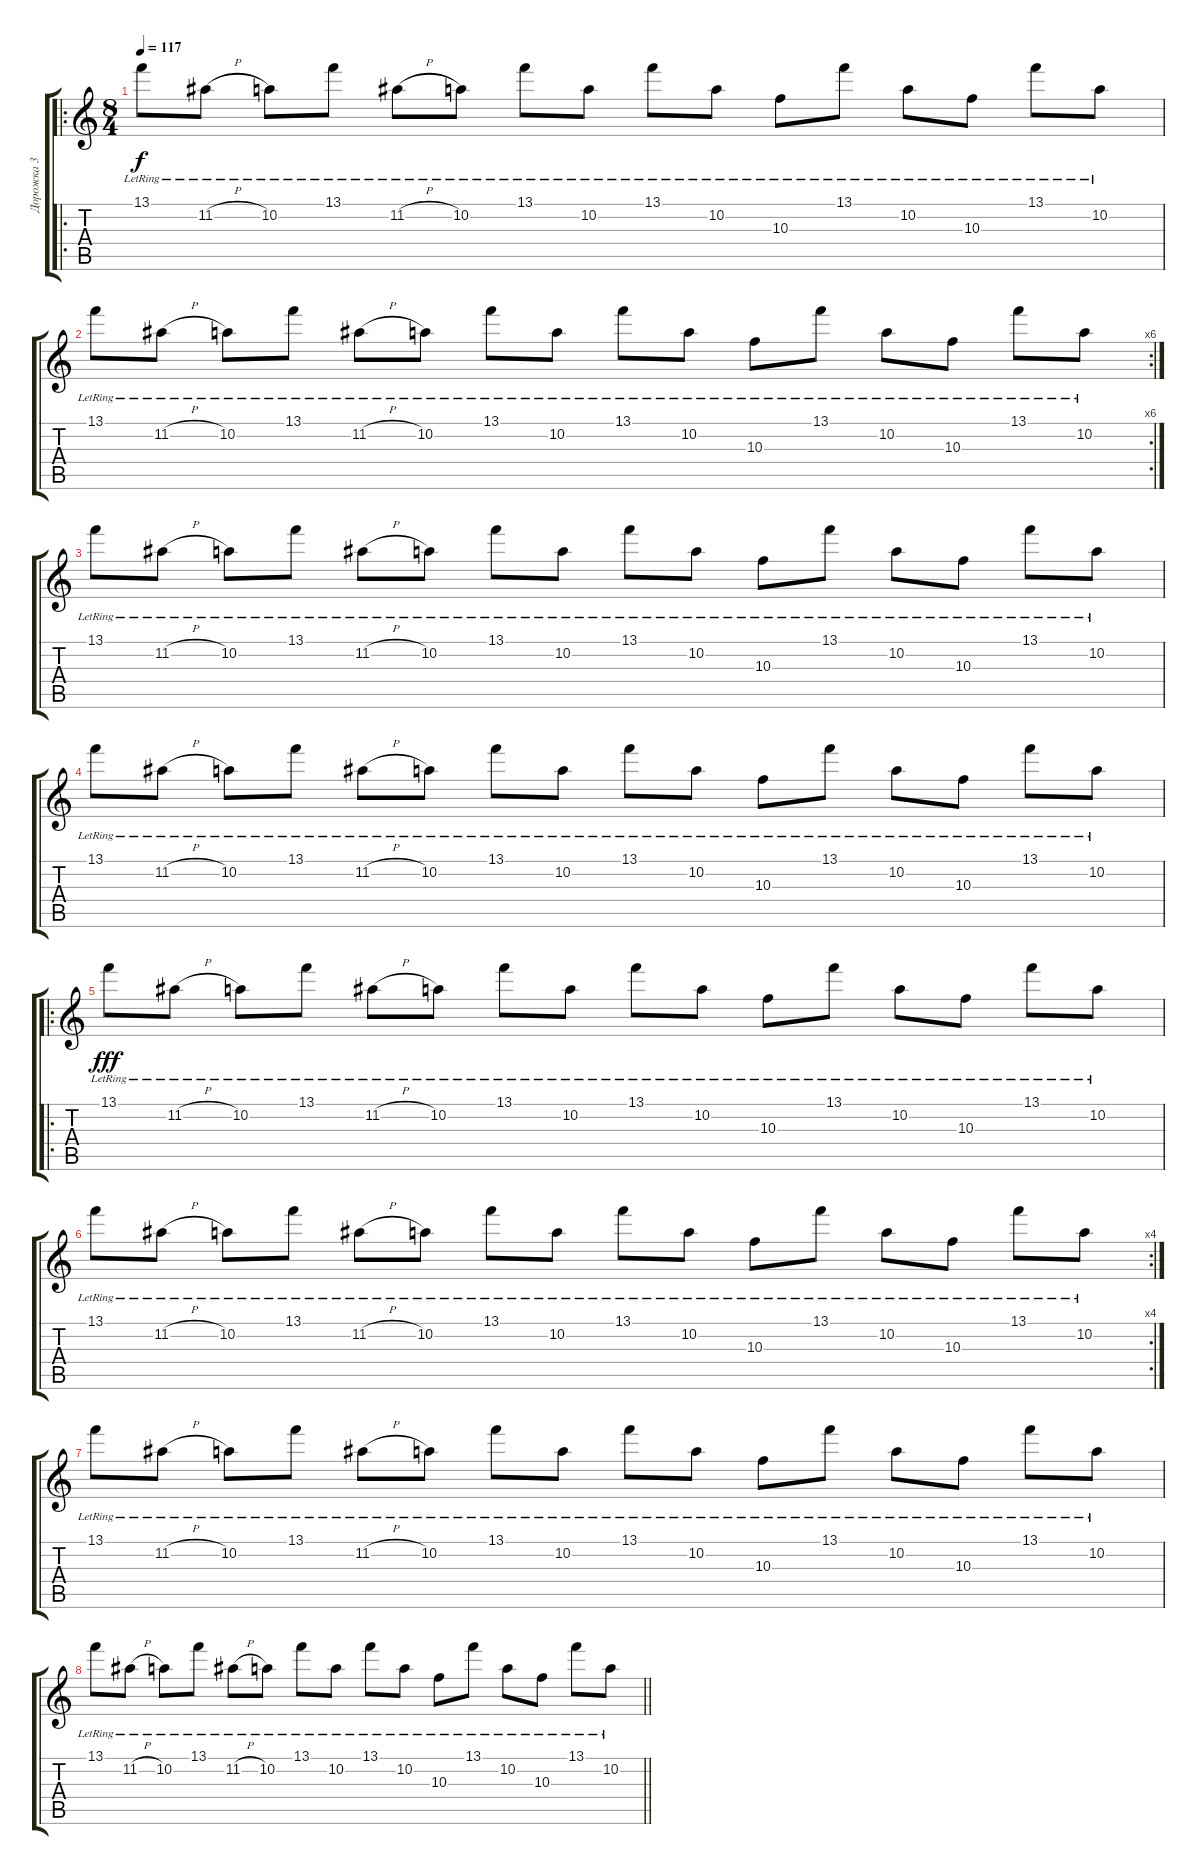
\track ("Дорожка 3" "Дорожка 3") {instrument electricguitarjazz}
\staff {score tabs}
\tuning (E4 B3 G3 D3 A2 E2) {hide}
\ro
\ts (8 4)
\tempo 117
\clef g2
\ks c
13.1{lr}.8{dy f} 11.2{h lr}.8 10.2{lr}.8 13.1{lr}.8 11.2{h lr}.8 10.2{lr}.8 13.1{lr}.8 10.2{lr}.8 13.1{lr}.8 10.2{lr}.8 10.3{lr}.8 13.1{lr}.8 10.2{lr}.8 10.3{lr}.8 13.1{lr}.8 10.2{lr}.8 |
\rc 6
13.1{lr}.8 11.2{h lr}.8 10.2{lr}.8 13.1{lr}.8 11.2{h lr}.8 10.2{lr}.8 13.1{lr}.8 10.2{lr}.8 13.1{lr}.8 10.2{lr}.8 10.3{lr}.8 13.1{lr}.8 10.2{lr}.8 10.3{lr}.8 13.1{lr}.8 10.2{lr}.8 |
13.1{lr}.8 11.2{h lr}.8 10.2{lr}.8 13.1{lr}.8 11.2{h lr}.8 10.2{lr}.8 13.1{lr}.8 10.2{lr}.8 13.1{lr}.8 10.2{lr}.8 10.3{lr}.8 13.1{lr}.8 10.2{lr}.8 10.3{lr}.8 13.1{lr}.8 10.2{lr}.8 |
13.1{lr}.8 11.2{h lr}.8 10.2{lr}.8 13.1{lr}.8 11.2{h lr}.8 10.2{lr}.8 13.1{lr}.8 10.2{lr}.8 13.1{lr}.8 10.2{lr}.8 10.3{lr}.8 13.1{lr}.8 10.2{lr}.8 10.3{lr}.8 13.1{lr}.8 10.2{lr}.8 |
\ro
13.1{lr}.8{dy fff} 11.2{h lr}.8 10.2{lr}.8 13.1{lr}.8 11.2{h lr}.8 10.2{lr}.8 13.1{lr}.8 10.2{lr}.8 13.1{lr}.8 10.2{lr}.8 10.3{lr}.8 13.1{lr}.8 10.2{lr}.8 10.3{lr}.8 13.1{lr}.8 10.2{lr}.8 |
\rc 4
13.1{lr}.8 11.2{h lr}.8 10.2{lr}.8 13.1{lr}.8 11.2{h lr}.8 10.2{lr}.8 13.1{lr}.8 10.2{lr}.8 13.1{lr}.8 10.2{lr}.8 10.3{lr}.8 13.1{lr}.8 10.2{lr}.8 10.3{lr}.8 13.1{lr}.8 10.2{lr}.8 |
13.1{lr}.8 11.2{h lr}.8 10.2{lr}.8 13.1{lr}.8 11.2{h lr}.8 10.2{lr}.8 13.1{lr}.8 10.2{lr}.8 13.1{lr}.8 10.2{lr}.8 10.3{lr}.8 13.1{lr}.8 10.2{lr}.8 10.3{lr}.8 13.1{lr}.8 10.2{lr}.8 |
\barLineRight lightlight
13.1{lr}.8 11.2{h lr}.8 10.2{lr}.8 13.1{lr}.8 11.2{h lr}.8 10.2{lr}.8 13.1{lr}.8 10.2{lr}.8 13.1{lr}.8 10.2{lr}.8 10.3{lr}.8 13.1{lr}.8 10.2{lr}.8 10.3{lr}.8 13.1{lr}.8 10.2{lr}.8
